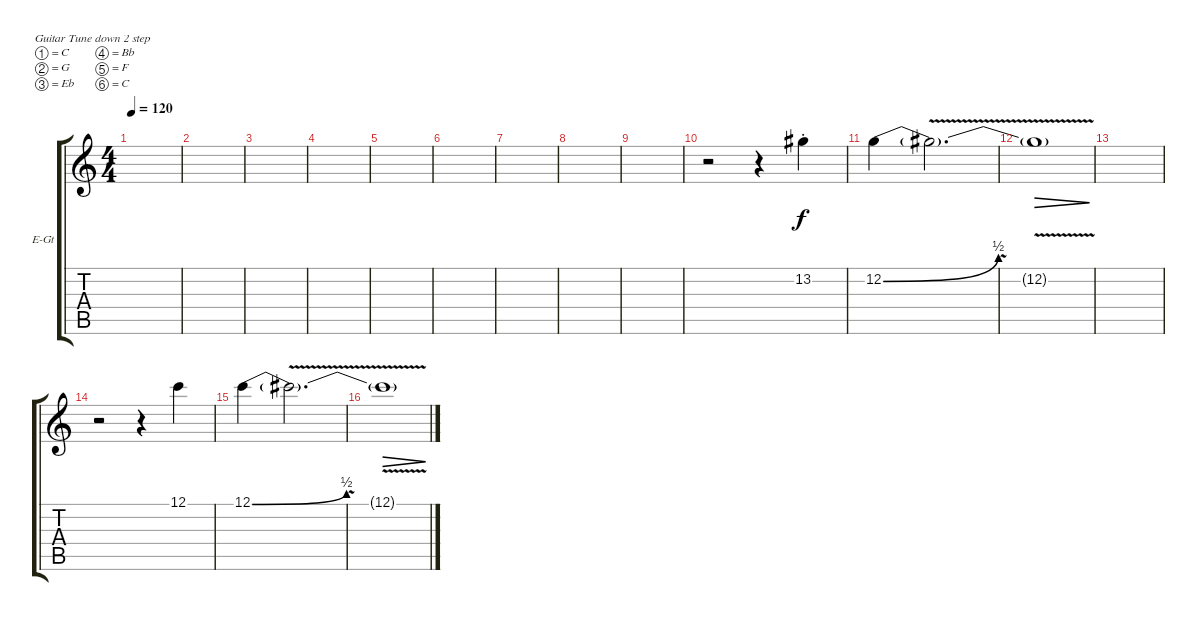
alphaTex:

\bracketExtendMode groupsimilarinstruments
\firstSystemTrackNameOrientation horizontal
\otherSystemsTrackNameOrientation horizontal
\track ("2" "E-Gt") {instrument distortionguitar}
\staff {score tabs}
\tuning (C4 G3 Eb3 Bb2 F2 C2)
\ts (4 4)
\tempo 120
\clef g2
\scale
0.333333
\ks c
|
\scale
0.333333 |
\scale
0.333333 |
\scale
0.333333 |
\scale
0.333333 |
\scale
0.333333 |
\scale
0.333333 |
\scale
0.333333 |
\scale
0.333333 |
\scale
0.333333 r.2 r.4 13.2{st}.4 |
\scale
0.333333 12.2{be (bend 0 0 15 2)}.4 12.2{v t}.2{d} |
\scale
0.333333 12.2{v t}.1{dec} |
\scale
0.333333 |
\scale
0.333333 r.2 r.4 12.1.4 |
\scale
0.333333 12.1{be (bend 0 0 15 2)}.4 12.1{v t}.2{d} |
\scale
0.333333 12.1{be (hold 0 0 60 0) v t}.1{dec}
